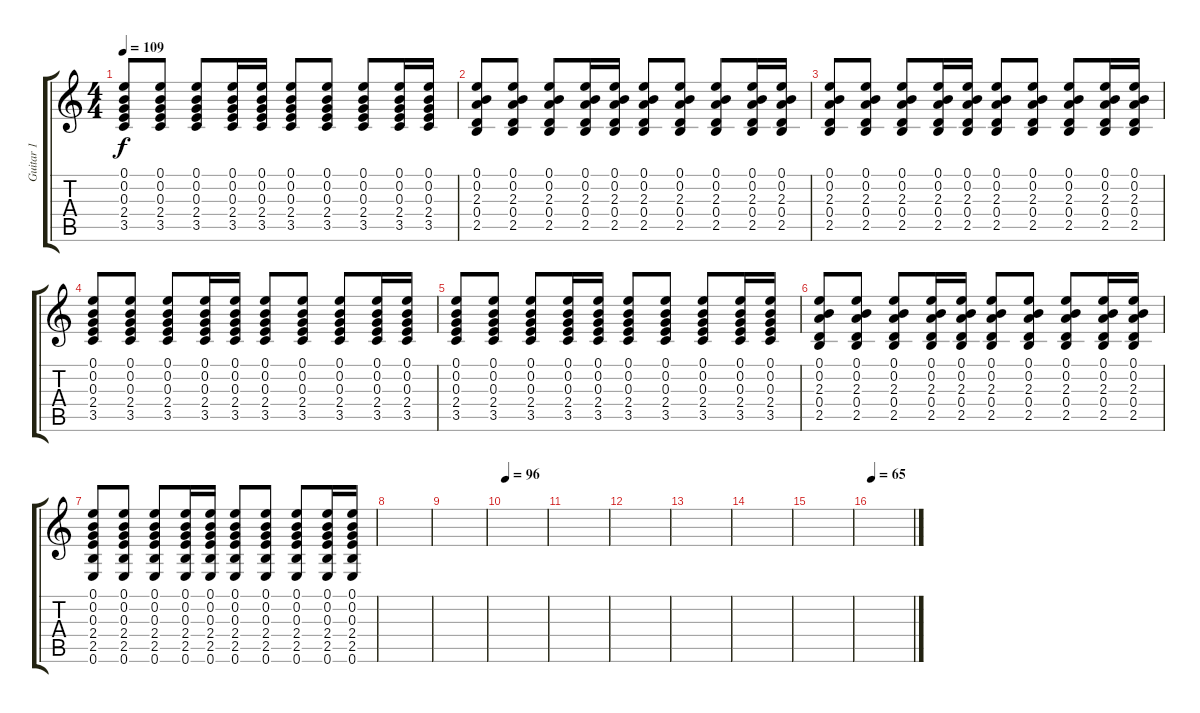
\track ("Guitar 1" "Guitar 1") {instrument acousticguitarsteel}
\staff {score tabs}
\tuning (E4 B3 G3 D3 A2 E2) {hide}
\ts (4 4)
\tempo 109
\clef g2
\ks c
(0.1 0.2 0.3 2.4 3.5).8{dy f} (0.1 0.2 0.3 2.4 3.5).8 (0.1 0.2 0.3 2.4 3.5).8 (0.1 0.2 0.3 2.4 3.5).16 (0.1 0.2 0.3 2.4 3.5).16 (0.1 0.2 0.3 2.4 3.5).8 (0.1 0.2 0.3 2.4 3.5).8 (0.1 0.2 0.3 2.4 3.5).8 (0.1 0.2 0.3 2.4 3.5).16 (0.1 0.2 0.3 2.4 3.5).16 |
(0.1 0.2 2.3 0.4 2.5).8 (0.1 0.2 2.3 0.4 2.5).8 (0.1 0.2 2.3 0.4 2.5).8 (0.1 0.2 2.3 0.4 2.5).16 (0.1 0.2 2.3 0.4 2.5).16 (0.1 0.2 2.3 0.4 2.5).8 (0.1 0.2 2.3 0.4 2.5).8 (0.1 0.2 2.3 0.4 2.5).8 (0.1 0.2 2.3 0.4 2.5).16 (0.1 0.2 2.3 0.4 2.5).16 |
(0.1 0.2 2.3 0.4 2.5).8 (0.1 0.2 2.3 0.4 2.5).8 (0.1 0.2 2.3 0.4 2.5).8 (0.1 0.2 2.3 0.4 2.5).16 (0.1 0.2 2.3 0.4 2.5).16 (0.1 0.2 2.3 0.4 2.5).8 (0.1 0.2 2.3 0.4 2.5).8 (0.1 0.2 2.3 0.4 2.5).8 (0.1 0.2 2.3 0.4 2.5).16 (0.1 0.2 2.3 0.4 2.5).16 |
(0.1 0.2 0.3 2.4 3.5).8 (0.1 0.2 0.3 2.4 3.5).8 (0.1 0.2 0.3 2.4 3.5).8 (0.1 0.2 0.3 2.4 3.5).16 (0.1 0.2 0.3 2.4 3.5).16 (0.1 0.2 0.3 2.4 3.5).8 (0.1 0.2 0.3 2.4 3.5).8 (0.1 0.2 0.3 2.4 3.5).8 (0.1 0.2 0.3 2.4 3.5).16 (0.1 0.2 0.3 2.4 3.5).16 |
(0.1 0.2 0.3 2.4 3.5).8 (0.1 0.2 0.3 2.4 3.5).8 (0.1 0.2 0.3 2.4 3.5).8 (0.1 0.2 0.3 2.4 3.5).16 (0.1 0.2 0.3 2.4 3.5).16 (0.1 0.2 0.3 2.4 3.5).8 (0.1 0.2 0.3 2.4 3.5).8 (0.1 0.2 0.3 2.4 3.5).8 (0.1 0.2 0.3 2.4 3.5).16 (0.1 0.2 0.3 2.4 3.5).16 |
(0.1 0.2 2.3 0.4 2.5).8 (0.1 0.2 2.3 0.4 2.5).8 (0.1 0.2 2.3 0.4 2.5).8 (0.1 0.2 2.3 0.4 2.5).16 (0.1 0.2 2.3 0.4 2.5).16 (0.1 0.2 2.3 0.4 2.5).8 (0.1 0.2 2.3 0.4 2.5).8 (0.1 0.2 2.3 0.4 2.5).8 (0.1 0.2 2.3 0.4 2.5).16 (0.1 0.2 2.3 0.4 2.5).16 |
(0.1 0.2 0.3 2.4 2.5 0.6).8 (0.1 0.2 0.3 2.4 2.5 0.6).8 (0.1 0.2 0.3 2.4 2.5 0.6).8 (0.1 0.2 0.3 2.4 2.5 0.6).16 (0.1 0.2 0.3 2.4 2.5 0.6).16 (0.1 0.2 0.3 2.4 2.5 0.6).8 (0.1 0.2 0.3 2.4 2.5 0.6).8 (0.1 0.2 0.3 2.4 2.5 0.6).8 (0.1 0.2 0.3 2.4 2.5 0.6).16 (0.1 0.2 0.3 2.4 2.5 0.6).16 |
|
|
\tempo 96
|
|
|
|
|
|
\tempo 65
